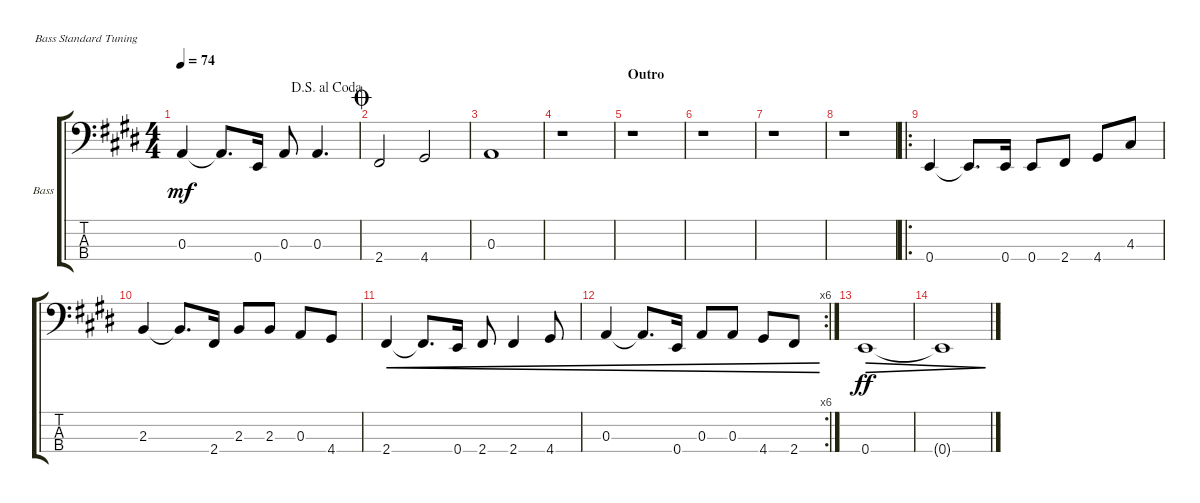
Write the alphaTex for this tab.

\bracketExtendMode groupsimilarinstruments
\useSystemSignSeparator
\multiTrackTrackNamePolicy allsystems
\firstSystemTrackNameOrientation horizontal
\otherSystemsTrackNameOrientation horizontal
\track ("Bass" "Bass") {instrument electricbassfinger}
\staff {score tabs}
\tuning (G2 D2 A1 E1)
\ts (4 4)
\jump dalsegnoalcoda
\tempo 74
\clef f4
\ks c#minor
0.3.4{dy mf} 0.3{t}.8{d} 0.4.16 0.3.8 0.3.4{d} |
\jump coda
2.4.2 4.4.2 |
0.3.1 |
r.1 |
\section ("" "Outro")
r.1 |
r.1 |
r.1 |
r.1 |
\ro
0.4.4 0.4{t}.8{d} 0.4.16 0.4.8 2.4.8 4.4.8 4.3.8 |
2.3.4 2.3{t}.8{d} 2.4.16 2.3.8 2.3.8 0.3.8 4.4.8 |
2.4.4{cre} 2.4{t}.8{d cre} 0.4.16{cre} 2.4.8{cre} 2.4.4{cre} 4.4.8{cre} |
\rc 6
0.3.4{cre} 0.3{t}.8{d cre} 0.4.16{cre} 0.3.8{cre} 0.3.8{cre} 4.4.8{cre} 2.4.8{cre} |
0.4.1{dec dy ff} |
0.4{t}.1{dec}
